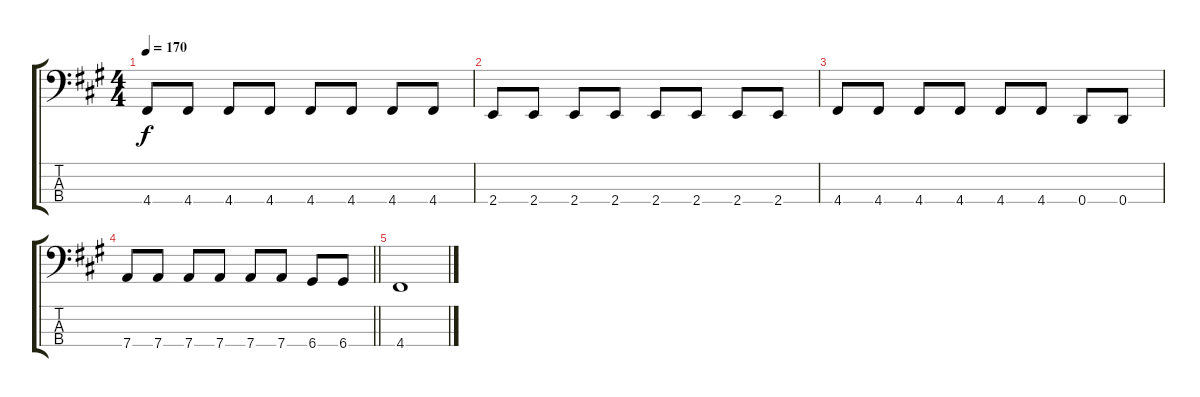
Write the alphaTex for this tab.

\track "" {instrument electricbassfinger}
\staff {score tabs}
\tuning (G2 D2 A1 D1) {hide}
\ts (4 4)
\tempo 170
\clef f4
\ks f#minor
4.4.8{dy f} 4.4.8 4.4.8 4.4.8 4.4.8 4.4.8 4.4.8 4.4.8 |
2.4.8 2.4.8 2.4.8 2.4.8 2.4.8 2.4.8 2.4.8 2.4.8 |
4.4.8 4.4.8 4.4.8 4.4.8 4.4.8 4.4.8 0.4.8 0.4.8 |
\barLineRight lightlight
7.4.8 7.4.8 7.4.8 7.4.8 7.4.8 7.4.8 6.4.8 6.4.8 |
4.4.1
